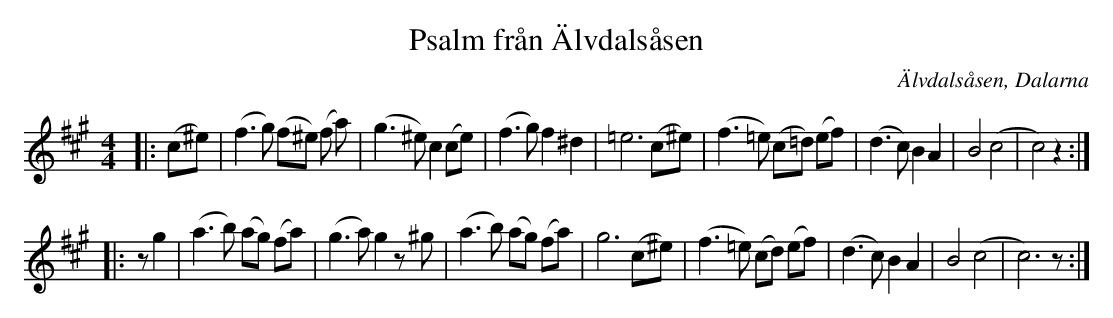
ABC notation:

X:1
T:Psalm från Älvdalsåsen
O:Älvdalsåsen, Dalarna
M:4/4
L:1/8
K:A
[|: (c^e) | (f3 g) (f^e) (f a) | (g3 ^e) c2 (ce) | (f3 g) f2 ^d2 | =e6 (c^e) | (f3=e) (c=d) (ef) | (d3c) B2 A2 | B4(c4 | c4) z2 :|]
|: z1 g2 | (a3b) (ag) (fa) | (g3a) g2 z1 ^g | (a3 b) (ag) (fa) | g6 (c^e) | (f3 =e) (cd) (ef) | (d3 c) B2 A2 | B4 (c4 | c6) z1 :|]
